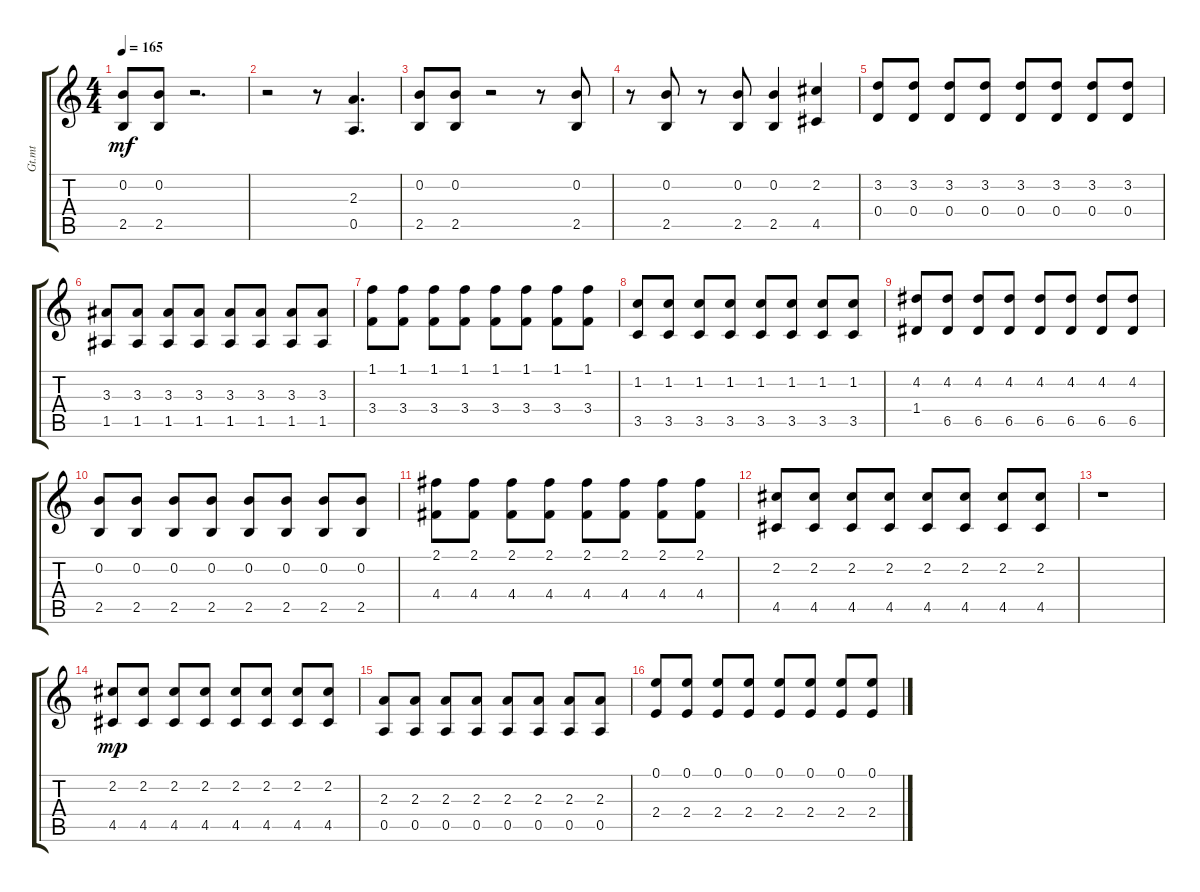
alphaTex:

\track ("Gt.mt" "Gt.mt") {instrument electricguitarmuted}
\staff {score tabs}
\tuning (E4 B3 G3 D3 A2 E2) {hide}
\ts (4 4)
\tempo 165
\clef g2
\ks c
(0.2 2.5).8{dy mf} (0.2 2.5).8 r.2{d} |
r.2 r.8 (2.3 0.5).4{d} |
(0.2 2.5).8 (0.2 2.5).8 r.2 r.8 (0.2 2.5).8 |
r.8 (0.2 2.5).8 r.8 (0.2 2.5).8 (0.2 2.5).4 (2.2 4.5).4 |
(3.2 0.4).8 (3.2 0.4).8 (3.2 0.4).8 (3.2 0.4).8 (3.2 0.4).8 (3.2 0.4).8 (3.2 0.4).8 (3.2 0.4).8 |
(3.3 1.5).8 (3.3 1.5).8 (3.3 1.5).8 (3.3 1.5).8 (3.3 1.5).8 (3.3 1.5).8 (3.3 1.5).8 (3.3 1.5).8 |
(1.1 3.4).8 (1.1 3.4).8 (1.1 3.4).8 (1.1 3.4).8 (1.1 3.4).8 (1.1 3.4).8 (1.1 3.4).8 (1.1 3.4).8 |
(1.2 3.5).8 (1.2 3.5).8 (1.2 3.5).8 (1.2 3.5).8 (1.2 3.5).8 (1.2 3.5).8 (1.2 3.5).8 (1.2 3.5).8 |
(4.2 1.4).8 (4.2 6.5).8 (4.2 6.5).8 (4.2 6.5).8 (4.2 6.5).8 (4.2 6.5).8 (4.2 6.5).8 (4.2 6.5).8 |
(0.2 2.5).8 (0.2 2.5).8 (0.2 2.5).8 (0.2 2.5).8 (0.2 2.5).8 (0.2 2.5).8 (0.2 2.5).8 (0.2 2.5).8 |
(2.1 4.4).8 (2.1 4.4).8 (2.1 4.4).8 (2.1 4.4).8 (2.1 4.4).8 (2.1 4.4).8 (2.1 4.4).8 (2.1 4.4).8 |
(2.2 4.5).8 (2.2 4.5).8 (2.2 4.5).8 (2.2 4.5).8 (2.2 4.5).8 (2.2 4.5).8 (2.2 4.5).8 (2.2 4.5).8 |
r.1 |
(2.2 4.5).8{dy mp} (2.2 4.5).8 (2.2 4.5).8 (2.2 4.5).8 (2.2 4.5).8 (2.2 4.5).8 (2.2 4.5).8 (2.2 4.5).8 |
(2.3 0.5).8 (2.3 0.5).8 (2.3 0.5).8 (2.3 0.5).8 (2.3 0.5).8 (2.3 0.5).8 (2.3 0.5).8 (2.3 0.5).8 |
(0.1 2.4).8 (0.1 2.4).8 (0.1 2.4).8 (0.1 2.4).8 (0.1 2.4).8 (0.1 2.4).8 (0.1 2.4).8 (0.1 2.4).8
